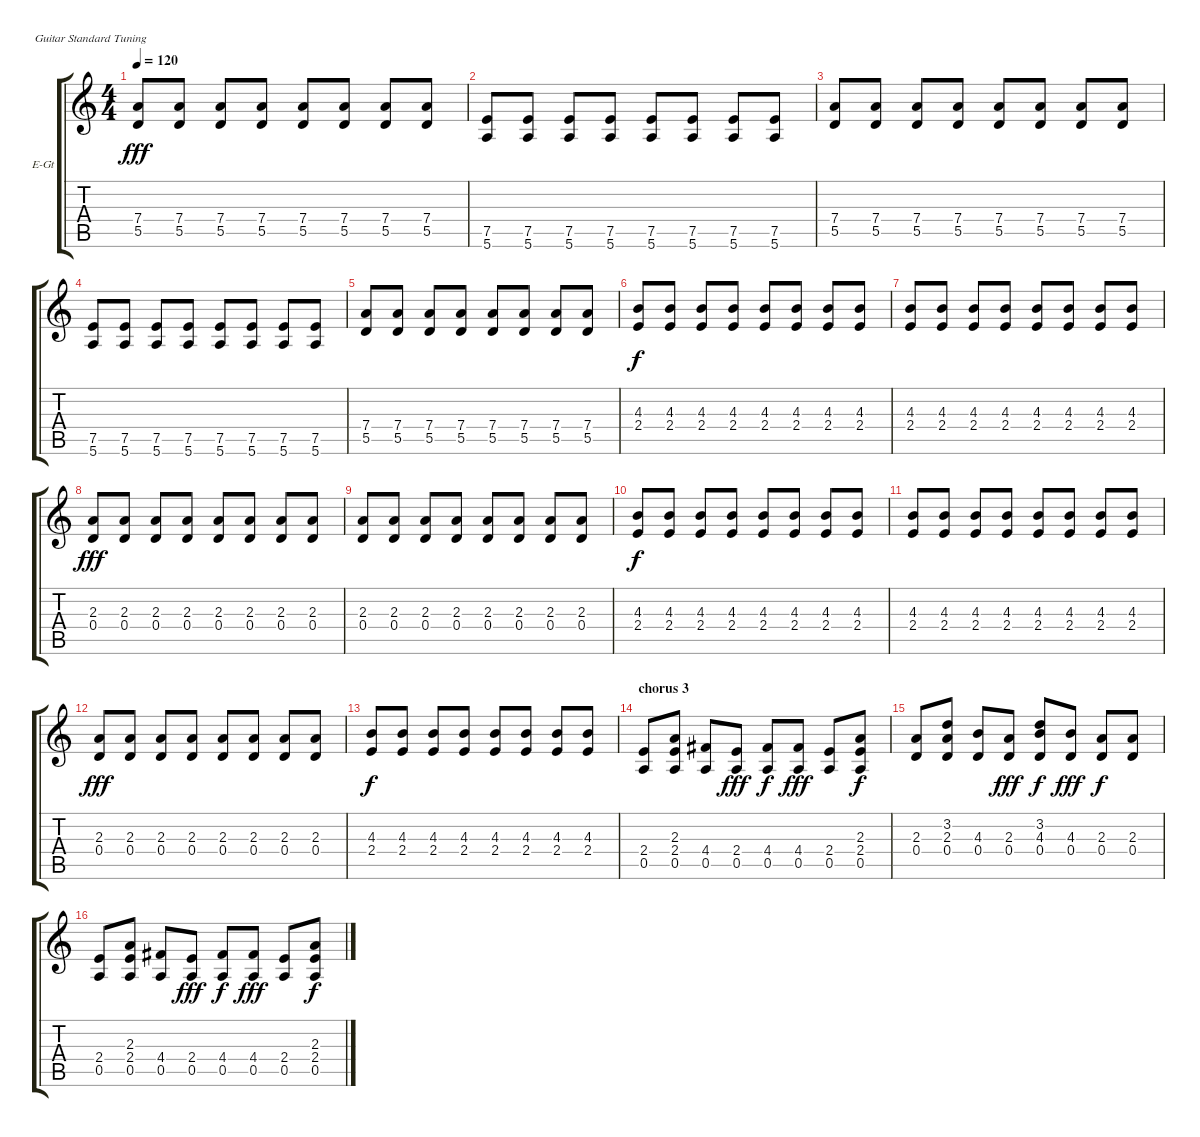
\bracketExtendMode groupsimilarinstruments
\firstSystemTrackNameOrientation horizontal
\otherSystemsTrackNameOrientation horizontal
\track ("Guitar 1" "E-Gt") {instrument electricguitarclean}
\staff {score tabs}
\tuning (E4 B3 G3 D3 A2 E2)
\ts (4 4)
\tempo 120
\clef g2
\ks c
(7.4 5.5).8{dy fff} (7.4 5.5).8 (7.4 5.5).8 (7.4 5.5).8 (7.4 5.5).8 (7.4 5.5).8 (7.4 5.5).8 (7.4 5.5).8 |
(7.5 5.6).8 (7.5 5.6).8 (7.5 5.6).8 (7.5 5.6).8 (7.5 5.6).8 (7.5 5.6).8 (7.5 5.6).8 (7.5 5.6).8 |
(7.4 5.5).8 (7.4 5.5).8 (7.4 5.5).8 (7.4 5.5).8 (7.4 5.5).8 (7.4 5.5).8 (7.4 5.5).8 (7.4 5.5).8 |
(7.5 5.6).8 (7.5 5.6).8 (7.5 5.6).8 (7.5 5.6).8 (7.5 5.6).8 (7.5 5.6).8 (7.5 5.6).8 (7.5 5.6).8 |
(7.4 5.5).8 (7.4 5.5).8 (7.4 5.5).8 (7.4 5.5).8 (7.4 5.5).8 (7.4 5.5).8 (7.4 5.5).8 (7.4 5.5).8 |
(4.3 2.4).8{dy f} (4.3 2.4).8 (4.3 2.4).8 (4.3 2.4).8 (4.3 2.4).8 (4.3 2.4).8 (4.3 2.4).8 (4.3 2.4).8 |
(4.3 2.4).8 (4.3 2.4).8 (4.3 2.4).8 (4.3 2.4).8 (4.3 2.4).8 (4.3 2.4).8 (4.3 2.4).8 (4.3 2.4).8 |
(2.3 0.4).8{dy fff} (2.3 0.4).8 (2.3 0.4).8 (2.3 0.4).8 (2.3 0.4).8 (2.3 0.4).8 (2.3 0.4).8 (2.3 0.4).8 |
(2.3 0.4).8 (2.3 0.4).8 (2.3 0.4).8 (2.3 0.4).8 (2.3 0.4).8 (2.3 0.4).8 (2.3 0.4).8 (2.3 0.4).8 |
(4.3 2.4).8{dy f} (4.3 2.4).8 (4.3 2.4).8 (4.3 2.4).8 (4.3 2.4).8 (4.3 2.4).8 (4.3 2.4).8 (4.3 2.4).8 |
(4.3 2.4).8 (4.3 2.4).8 (4.3 2.4).8 (4.3 2.4).8 (4.3 2.4).8 (4.3 2.4).8 (4.3 2.4).8 (4.3 2.4).8 |
(2.3 0.4).8{dy fff} (2.3 0.4).8 (2.3 0.4).8 (2.3 0.4).8 (2.3 0.4).8 (2.3 0.4).8 (2.3 0.4).8 (2.3 0.4).8 |
(4.3 2.4).8{dy f} (4.3 2.4).8 (4.3 2.4).8 (4.3 2.4).8 (4.3 2.4).8 (4.3 2.4).8 (4.3 2.4).8 (4.3 2.4).8 |
\section ("" "chorus 3")
(2.4 0.5).8 (2.3 2.4 0.5).8 (4.4 0.5).8 (2.4 0.5).8{dy fff} (4.4 0.5).8{dy f} (4.4 0.5).8{dy fff} (2.4 0.5).8 (2.3 2.4 0.5).8{dy f} |
(2.3 0.4).8 (3.2 2.3 0.4).8 (4.3 0.4).8 (2.3 0.4).8{dy fff} (3.2 4.3 0.4).8{dy f} (4.3 0.4).8{dy fff} (2.3 0.4).8{dy f} (2.3 0.4).8 |
(2.4 0.5).8 (2.3 2.4 0.5).8 (4.4 0.5).8 (2.4 0.5).8{dy fff} (4.4 0.5).8{dy f} (4.4 0.5).8{dy fff} (2.4 0.5).8 (2.3 2.4 0.5).8{dy f}
